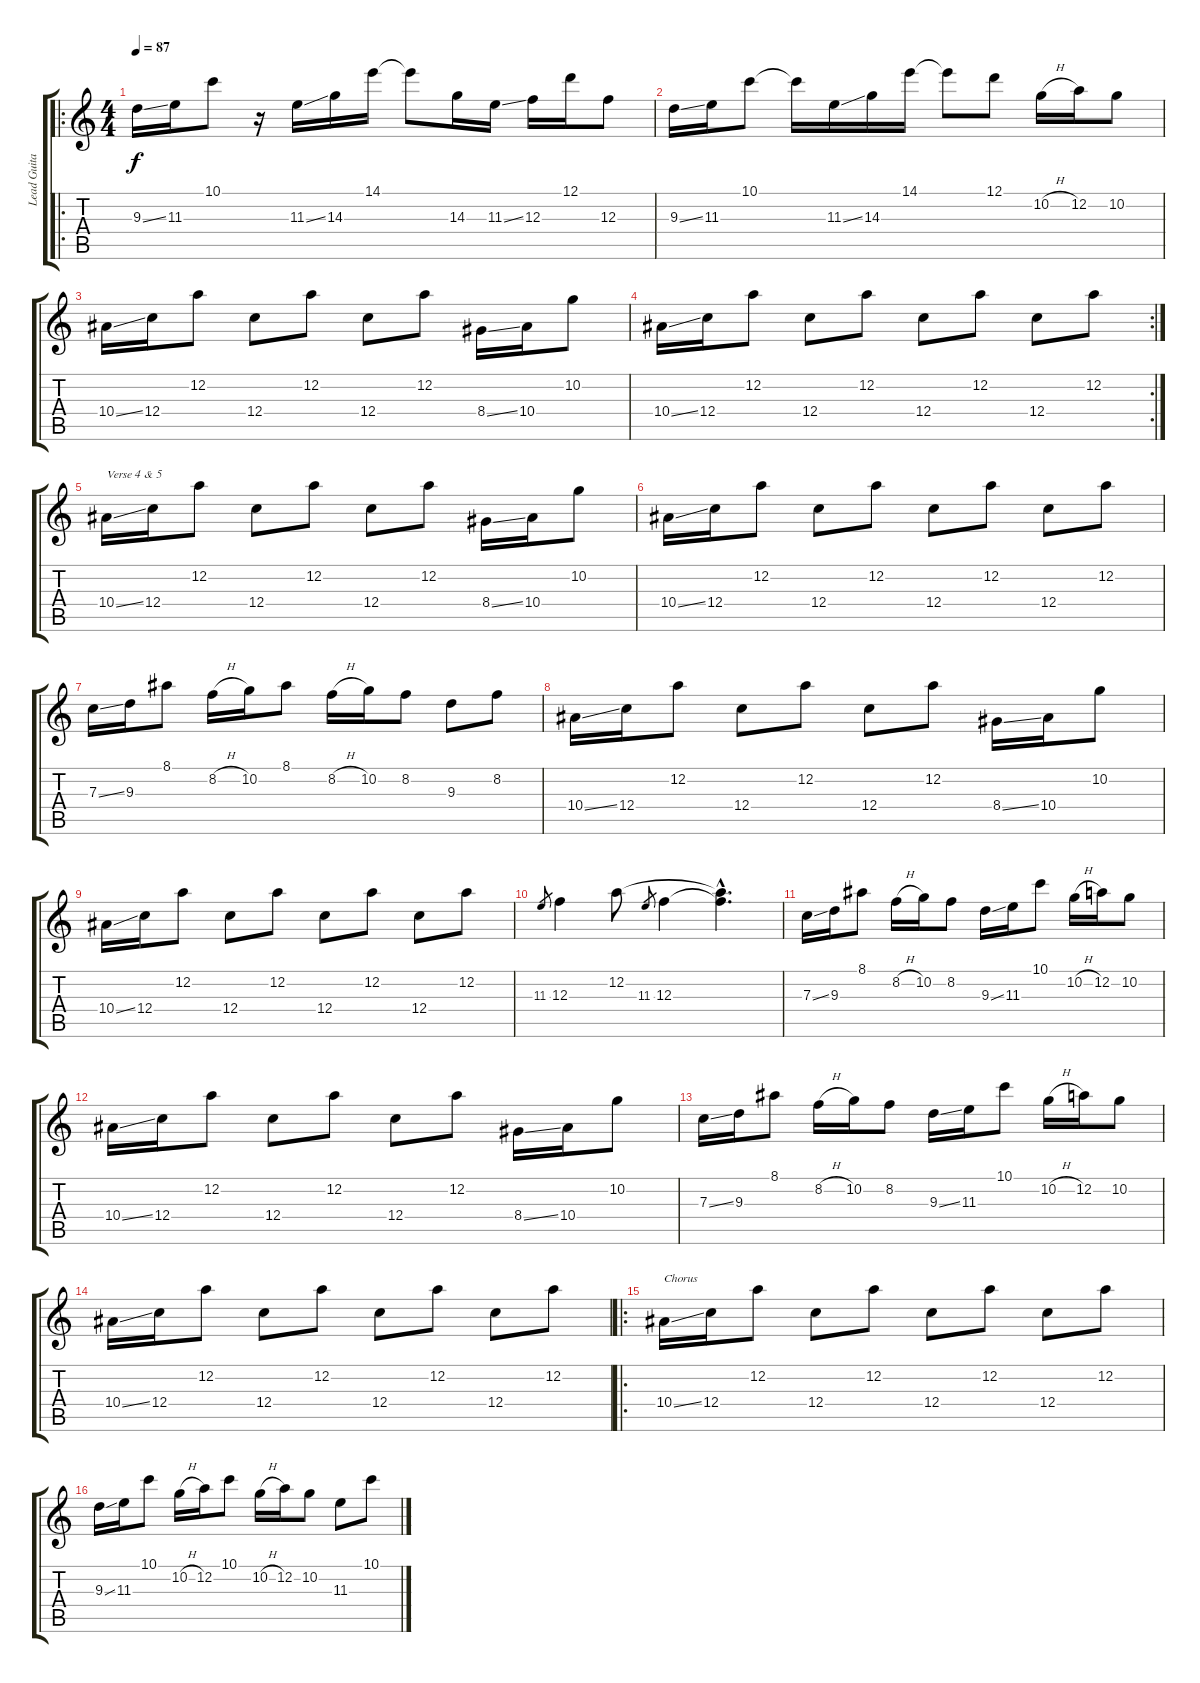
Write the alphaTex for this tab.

\track ("Lead Guitar (Sterling Morrison)" "Lead Guita") {instrument electricguitarjazz}
\staff {score tabs}
\tuning (D4 A3 F3 C3 G2 D2) {hide}
\ro
\ts (4 4)
\tempo 87
\clef g2
\ks c
9.3{ss}.16{dy f} 11.3.16 10.1.8 r.16 11.3{ss}.16 14.3.16 14.1.16 14.1{t}.8 14.3.16 11.3{ss}.16 12.3.16 12.1.16 12.3.8 |
9.3{ss}.16 11.3.16 10.1.8 10.1{t}.16 11.3{ss}.16 14.3.16 14.1.16 14.1{t}.8 12.1.8 10.2{h}.16 12.2.16 10.2.8 |
10.4{ss}.16 12.4.16 12.2.8 12.4.8 12.2.8 12.4.8 12.2.8 8.4{ss}.16 10.4.16 10.2.8 |
\rc 2
10.4{ss}.16 12.4.16 12.2.8 12.4.8 12.2.8 12.4.8 12.2.8 12.4.8 12.2.8 |
10.4{ss}.16{txt "Verse 4 & 5"} 12.4.16 12.2.8 12.4.8 12.2.8 12.4.8 12.2.8 8.4{ss}.16 10.4.16 10.2.8 |
10.4{ss}.16 12.4.16 12.2.8 12.4.8 12.2.8 12.4.8 12.2.8 12.4.8 12.2.8 |
7.3{ss}.16 9.3.16 8.1.8 8.2{h}.16 10.2.16 8.1.8 8.2{h}.16 10.2.16 8.2.8 9.3.8 8.2.8 |
10.4{ss}.16 12.4.16 12.2.8 12.4.8 12.2.8 12.4.8 12.2.8 8.4{ss}.16 10.4.16 10.2.8 |
10.4{ss}.16 12.4.16 12.2.8 12.4.8 12.2.8 12.4.8 12.2.8 12.4.8 12.2.8 |
11.3.8{gr} 12.3.4 12.2.8 11.3.8{gr} 12.3.4 (12.2{hac t} 12.3{hac t}).4{d} |
7.3{ss}.16 9.3.16 8.1.8 8.2{h}.16 10.2.16 8.2.8 9.3{ss}.16 11.3.16 10.1.8 10.2{h}.16 12.2.16 10.2.8 |
10.4{ss}.16 12.4.16 12.2.8 12.4.8 12.2.8 12.4.8 12.2.8 8.4{ss}.16 10.4.16 10.2.8 |
7.3{ss}.16 9.3.16 8.1.8 8.2{h}.16 10.2.16 8.2.8 9.3{ss}.16 11.3.16 10.1.8 10.2{h}.16 12.2.16 10.2.8 |
10.4{ss}.16 12.4.16 12.2.8 12.4.8 12.2.8 12.4.8 12.2.8 12.4.8 12.2.8 |
\ro
10.4{ss}.16{txt "Chorus"} 12.4.16 12.2.8 12.4.8 12.2.8 12.4.8 12.2.8 12.4.8 12.2.8 |
9.3{ss}.16 11.3.16 10.1.8 10.2{h}.16 12.2.16 10.1.8 10.2{h}.16 12.2.16 10.2.8 11.3.8 10.1.8
